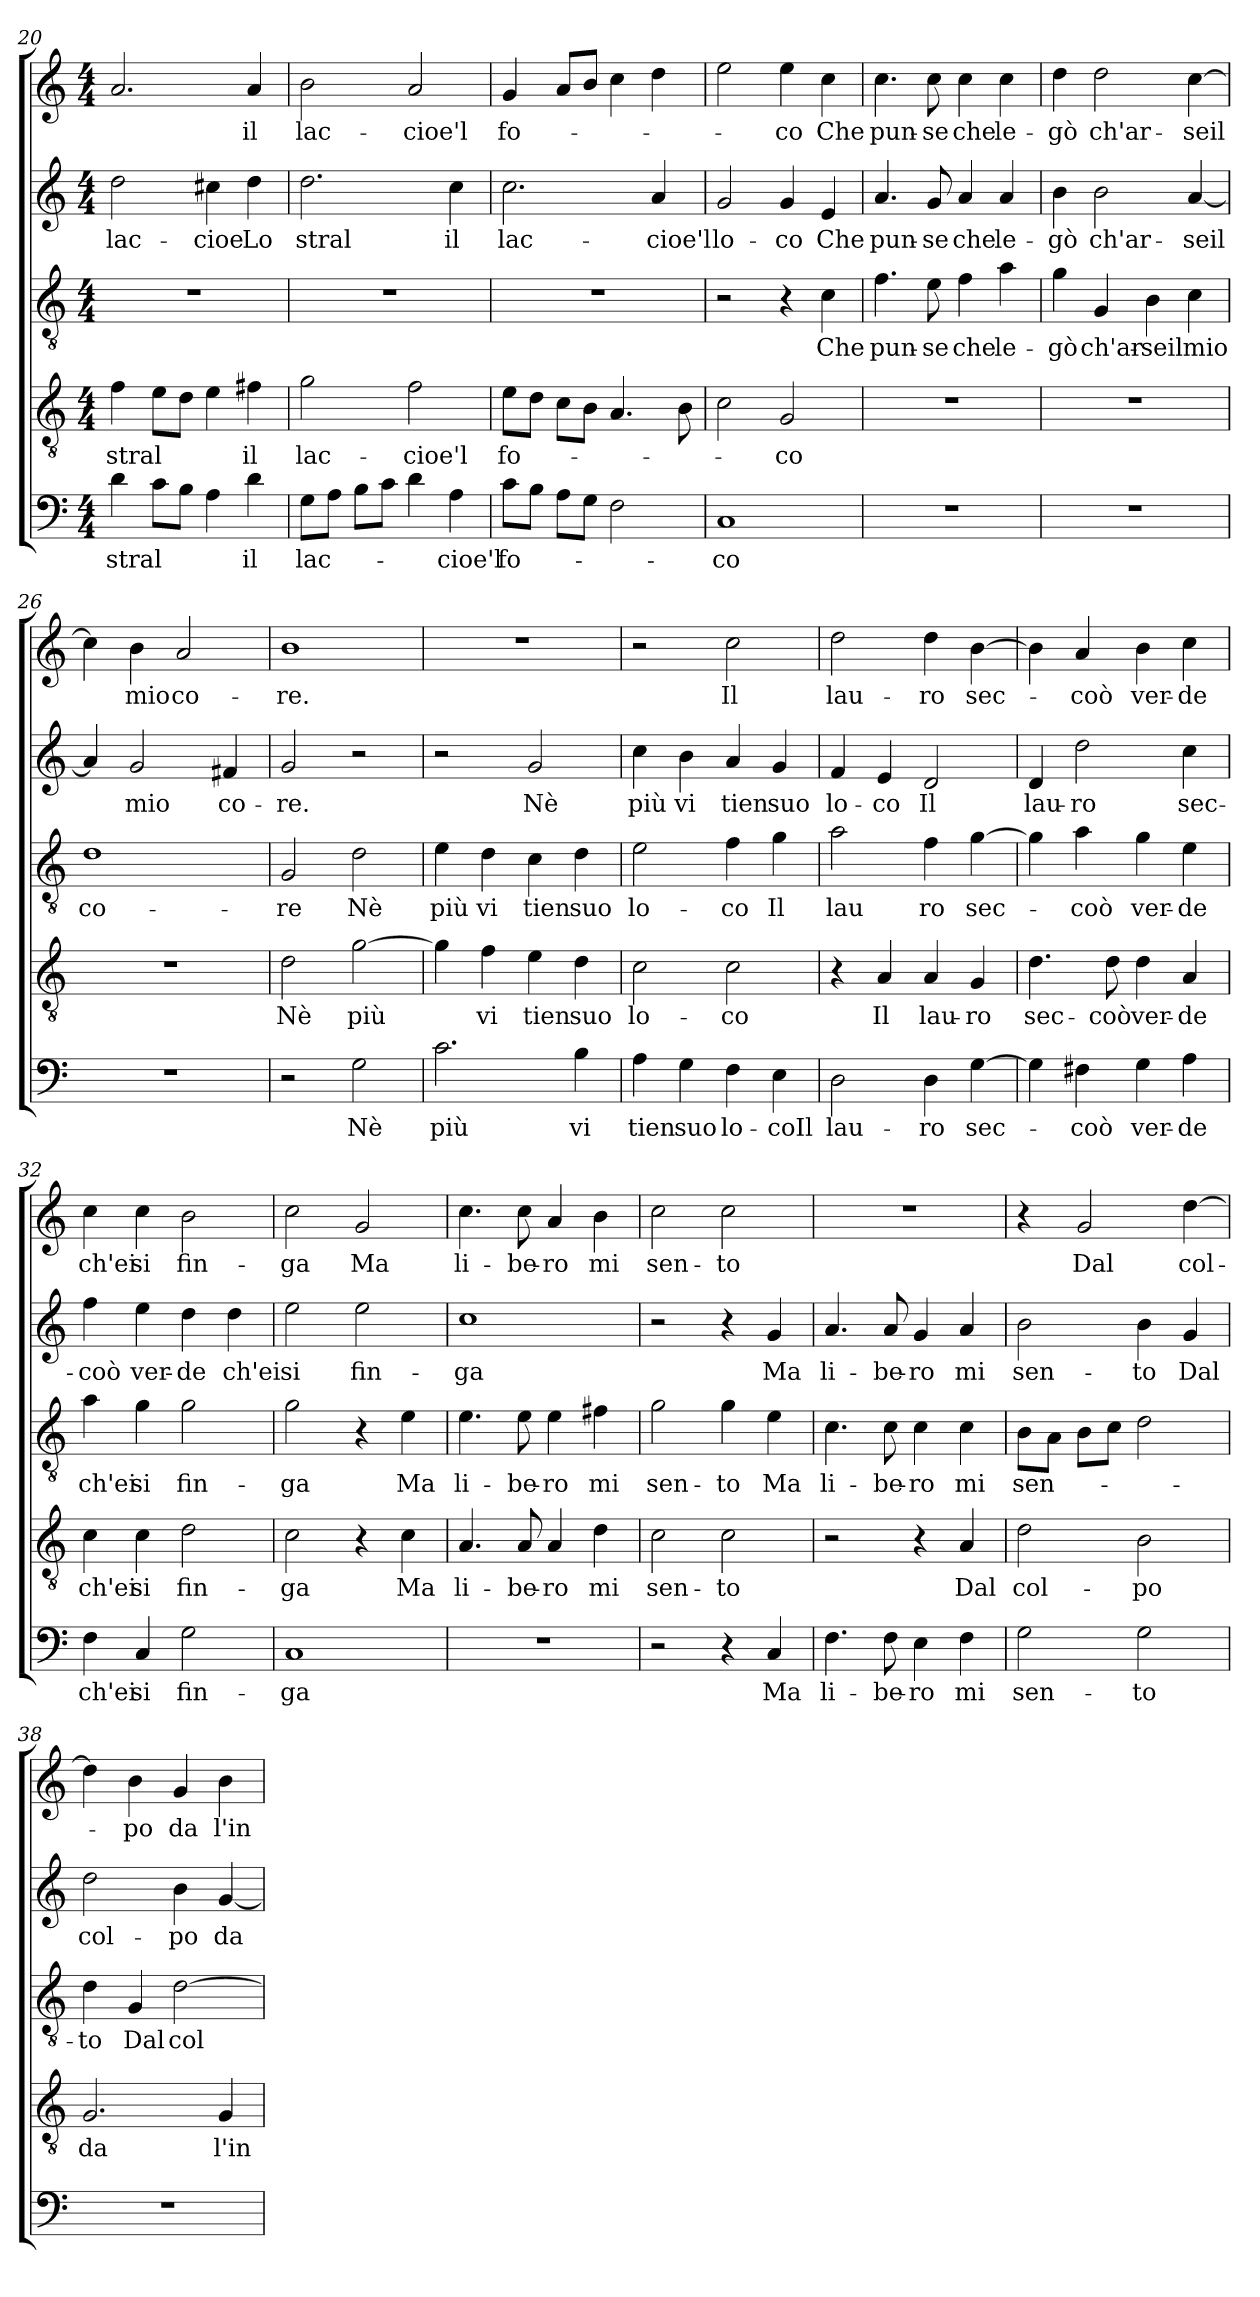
**kern	**text	**kern	**text	**kern	**text	**kern	**text	**kern	**text
*part5	*part5	*part4	*part4	*part3	*part3	*part2	*part2	*part1	*part1
*staff5	*staff5	*staff4	*staff4	*staff3	*staff3	*staff2	*staff2	*staff1	*staff1
*clefF4	*	*clefGv2	*	*clefGv2	*	*clefG2	*	*clefG2	*
*k[]	*	*k[]	*	*k[]	*	*k[]	*	*k[]	*
*M4/4	*	*M4/4	*	*M4/4	*	*M4/4	*	*M4/4	*
=20	=20	=20	=20	=20	=20	=20	=20	=20	=20
4d\	stral	4f\	stral	1r	.	2dd\	lac-	2.a/	.
8c\L	.	8e\L	.	.	.	.	.	.	.
8B\J	.	8d\J	.	.	.	.	.	.	.
4A\	.	4e\	.	.	.	4cc#X\	cioe	.	.
4d\	il	4f#X\	il	.	.	4dd\	Lo	4a/	il
=21	=21	=21	=21	=21	=21	=21	=21	=21	=21
8G\L	lac-	2g\	lac-	1r	.	2.dd\	stral	2b\	lac-
8A\J	.	.	.	.	.	.	.	.	.
8B\L	.	.	.	.	.	.	.	.	.
8c\J	.	.	.	.	.	.	.	.	.
4d\	.	2f\	cioe'l	.	.	.	.	2a/	cioe'l
4A\	cioe'l	.	.	.	.	4cc\	il	.	.
=22	=22	=22	=22	=22	=22	=22	=22	=22	=22
8c\L	fo-	8e\L	fo-	1r	.	2.cc\	lac-	4g/	fo-
8B\J	.	8d\J	.	.	.	.	.	.	.
8A\L	.	8c\L	.	.	.	.	.	8a/L	.
8G\J	.	8B\J	.	.	.	.	.	8b/J	.
2F\	.	4.A/	.	.	.	.	.	4cc\	.
.	.	.	.	.	.	4a/	cioe'l	4dd\	.
.	.	8B\	.	.	.	.	.	.	.
=23	=23	=23	=23	=23	=23	=23	=23	=23	=23
1C/	co	2c\	.	2r	.	2g/	lo-	2ee\	.
.	.	2G/	co	4r	.	4g/	co	4ee\	co
.	.	.	.	4c\	Che	4e/	Che	4cc\	Che
=24	=24	=24	=24	=24	=24	=24	=24	=24	=24
1r	.	1r	.	4.f\	pun-	4.a/	pun-	4.cc\	pun-
.	.	.	.	8e\	se	8g/	se	8cc\	se
.	.	.	.	4f\	che	4a/	che	4cc\	che
.	.	.	.	4a\	le-	4a/	le-	4cc\	le-
=25	=25	=25	=25	=25	=25	=25	=25	=25	=25
1r	.	1r	.	4g\	gò	4b\	gò	4dd\	gò
.	.	.	.	4G/	ch'ar-	2b\	ch'ar-	2dd\	ch'ar-
.	.	.	.	4B\	seil	.	.	.	.
.	.	.	.	4c\	mio	[4a/	seil	[4cc\	seil
=26	=26	=26	=26	=26	=26	=26	=26	=26	=26
1r	.	1r	.	1d\	co-	4a/]	.	4cc\]	.
.	.	.	.	.	.	2g/	mio	4b\	mio
.	.	.	.	.	.	.	.	2a/	co-
.	.	.	.	.	.	4f#X/	co-	.	.
=27	=27	=27	=27	=27	=27	=27	=27	=27	=27
2r	.	2d\	Nè	2G/	re	2g/	re.	1b\	re.
2G\	Nè	[2g\	più	2d\	Nè	2r	.	.	.
=28	=28	=28	=28	=28	=28	=28	=28	=28	=28
2.c\	più	4g\]	.	4e\	più	2r	.	1r	.
.	.	4f\	vi	4d\	vi	.	.	.	.
.	.	4e\	tien	4c\	tien	2g/	Nè	.	.
4B\	vi	4d\	suo	4d\	suo	.	.	.	.
=29	=29	=29	=29	=29	=29	=29	=29	=29	=29
4A\	tien	2c\	lo-	2e\	lo-	4cc\	più	2r	.
4G\	suo	.	.	.	.	4b\	vi	.	.
4F\	lo-	2c\	co	4f\	co	4a/	tien	2cc\	Il
4E\	coIl	.	.	4g\	Il	4g/	suo	.	.
=30	=30	=30	=30	=30	=30	=30	=30	=30	=30
2D\	lau-	4r	.	2a\	lau	4f/	lo-	2dd\	lau-
.	.	4A/	Il	.	.	4e/	co	.	.
4D\	ro	4A/	lau-	4f\	ro	2d/	Il	4dd\	ro
[4G\	sec-	4G/	ro	[4g\	sec-	.	.	[4b\	sec-
=31	=31	=31	=31	=31	=31	=31	=31	=31	=31
4G\]	.	4.d\	sec-	4g\]	.	4d/	lau-	4b\]	.
4F#X\	coò	.	.	4a\	coò	2dd\	ro	4a/	coò
.	.	8d\	coò	.	.	.	.	.	.
4G\	ver-	4d\	ver-	4g\	ver-	.	.	4b\	ver-
4A\	de	4A/	de	4e\	de	4cc\	sec-	4cc\	de
=32	=32	=32	=32	=32	=32	=32	=32	=32	=32
4F\	ch'ei	4c\	ch'ei	4a\	ch'ei	4ff\	coò	4cc\	ch'ei
4C/	si	4c\	si	4g\	si	4ee\	ver-	4cc\	si
2G\	fin-	2d\	fin-	2g\	fin-	4dd\	de	2b\	fin-
.	.	.	.	.	.	4dd\	ch'ei	.	.
=33	=33	=33	=33	=33	=33	=33	=33	=33	=33
1C/	ga	2c\	ga	2g\	ga	2ee\	si	2cc\	ga
.	.	4r	.	4r	.	2ee\	fin-	2g/	Ma
.	.	4c\	Ma	4e\	Ma	.	.	.	.
=34	=34	=34	=34	=34	=34	=34	=34	=34	=34
1r	.	4.A/	li-	4.e\	li-	1cc\	ga	4.cc\	li-
.	.	8A/	be-	8e\	be-	.	.	8cc\	be-
.	.	4A/	ro	4e\	ro	.	.	4a/	ro
.	.	4d\	mi	4f#X\	mi	.	.	4b\	mi
=35	=35	=35	=35	=35	=35	=35	=35	=35	=35
2r	.	2c\	sen-	2g\	sen-	2r	.	2cc\	sen-
4r	.	2c\	to	4g\	to	4r	.	2cc\	to
4C/	Ma	.	.	4e\	Ma	4g/	Ma	.	.
=36	=36	=36	=36	=36	=36	=36	=36	=36	=36
4.F\	li-	2r	.	4.c\	li-	4.a/	li-	1r	.
8F\	be-	.	.	8c\	be-	8a/	be-	.	.
4E\	ro	4r	.	4c\	ro	4g/	ro	.	.
4F\	mi	4A/	Dal	4c\	mi	4a/	mi	.	.
=37	=37	=37	=37	=37	=37	=37	=37	=37	=37
2G\	sen-	2d\	col-	8B\L	sen-	2b\	sen-	4r	.
.	.	.	.	8A\J	.	.	.	.	.
.	.	.	.	8B\L	.	.	.	2g/	Dal
.	.	.	.	8c\J	.	.	.	.	.
2G\	to	2B\	po	2d\	.	4b\	to	.	.
.	.	.	.	.	.	4g/	Dal	[4dd\	col-
=38	=38	=38	=38	=38	=38	=38	=38	=38	=38
1r	.	2.G/	da	4d\	to	2dd\	col-	4dd\]	.
.	.	.	.	4G/	Dal	.	.	4b\	po
.	.	.	.	[2d\	col-	4b\	po	4g/	da
.	.	4G/	l'in-	.	.	[4g/	da	4b\	l'in-
=	=	=	=	=	=	=	=	=	=
*-	*-	*-	*-	*-	*-	*-	*-	*-	*-
